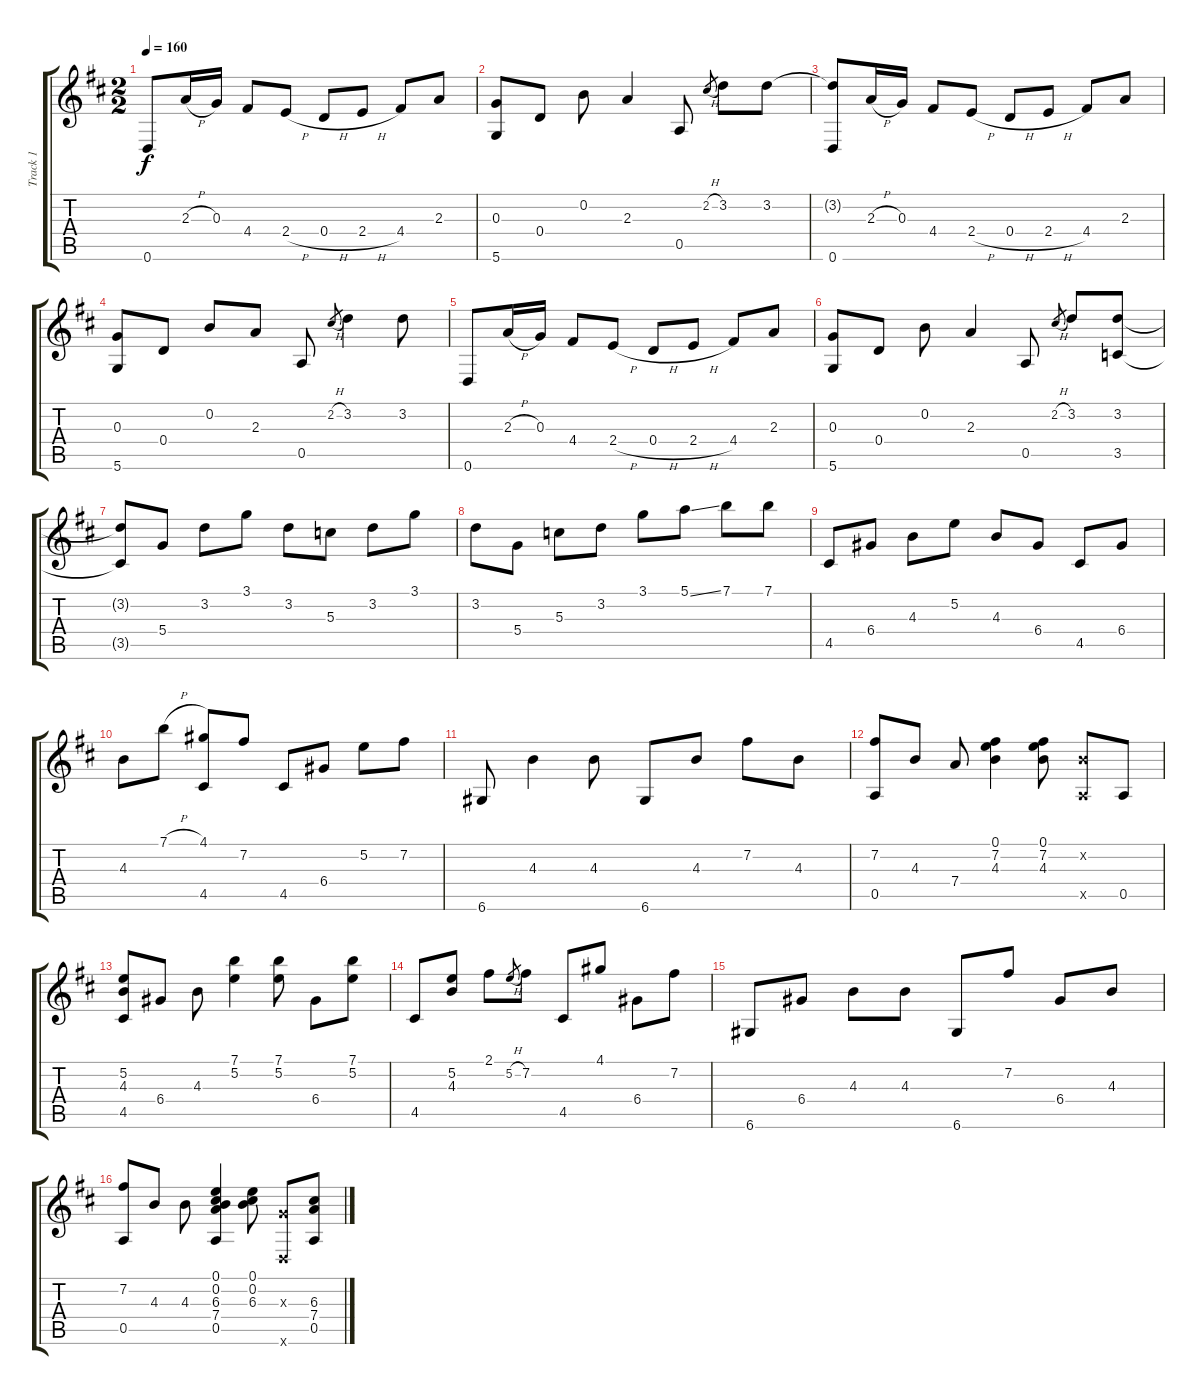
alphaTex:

\track ("Track 1" "Track 1") {instrument acousticguitarsteel}
\staff {score tabs}
\tuning (E4 B3 G3 D3 A2 D2) {hide}
\ts (2 2)
\tempo 160
\clef g2
\ks d
0.6.8{dy f} 2.3{h}.16 0.3.16 4.4.8 2.4{h}.8 0.4{h}.8 2.4{h}.8 4.4.8 2.3.8 |
(0.3 5.6).8 0.4.8 0.2.8 2.3.4 0.5.8 2.2{h}.8{gr} 3.2.8 3.2.8 |
(3.2{t} 0.6).8 2.3{h}.16 0.3.16 4.4.8 2.4{h}.8 0.4{h}.8 2.4{h}.8 4.4.8 2.3.8 |
(0.3 5.6).8 0.4.8 0.2.8 2.3.8 0.5.8 2.2{h}.8{gr} 3.2.4 3.2.8 |
0.6.8 2.3{h}.16 0.3.16 4.4.8 2.4{h}.8 0.4{h}.8 2.4{h}.8 4.4.8 2.3.8 |
(0.3 5.6).8 0.4.8 0.2.8 2.3.4 0.5.8 2.2{h}.8{gr} 3.2.8 (3.2 3.5).8 |
(3.2{t} 3.5{t}).8 5.4.8 3.2.8 3.1.8 3.2.8 5.3.8 3.2.8 3.1.8 |
3.2.8 5.4.8 5.3.8 3.2.8 3.1.8 5.1{ss}.8 7.1.8 7.1.8 |
4.5.8 6.4.8 4.3.8 5.2.8 4.3.8 6.4.8 4.5.8 6.4.8 |
4.3.8 7.1{h}.8 (4.1 4.5).8 7.2.8 4.5.8 6.4.8 5.2.8 7.2.8 |
6.6.8 4.3.4 4.3.8 6.6.8 4.3.8 7.2.8 4.3.8 |
(7.2 0.5).8 4.3.8 7.4.8 (0.1 7.2 4.3).4 (0.1 7.2 4.3).8 (0.2{x} 0.5{x}).8 0.5.8 |
(5.2 4.3 4.5).8 6.4.8 4.3.8 (7.1 5.2).4 (7.1 5.2).8 6.4.8 (7.1 5.2).8 |
4.5.8 (5.2 4.3).8 2.1.8 5.2{h}.8{gr} 7.2.8 4.5.8 4.1.8 6.4.8 7.2.8 |
6.6.8 6.4.8 4.3.8 4.3.8 6.6.8 7.2.8 6.4.8 4.3.8 |
(7.2 0.5).8 4.3.8 4.3.8 (0.1 0.2 6.3 7.4 0.5).4 (0.1 0.2 6.3).8 (0.3{x} 0.6{x}).8 (6.3 7.4 0.5).8
